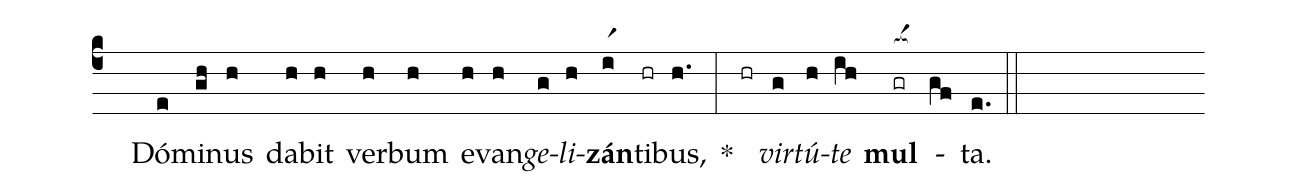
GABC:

%%
(c4)
( )Dó(e)mi(gh)nus(h) da(h)bit(h) ver(h)bum(h) e(h)van(h)<i>ge</i>(g)<i>li</i>(h)<b>zán</b>(ir1)ti(hr)bus,(h.) *(:)
(hr) <i>vir</i>(g)<i>tú</i>(h)<i>te</i>(ih) <b>mul</b>(gr[ocba:1{]) -(g[ocba:1}]f) ta.(e.) (::)
